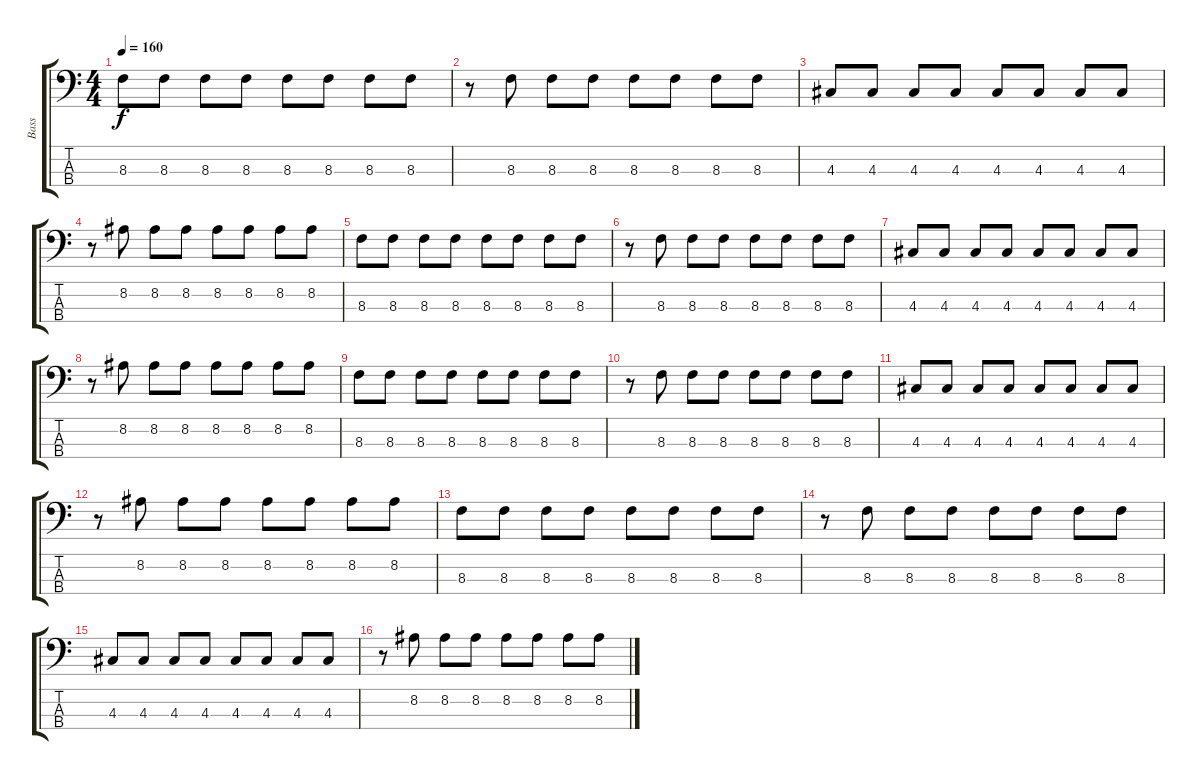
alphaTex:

\track ("Bass" "Bass") {instrument electricbassfinger}
\staff {score tabs}
\tuning (G2 D2 A1 E1) {hide}
\ts (4 4)
\tempo 160
\clef f4
\ks c
8.3.8{dy f} 8.3.8 8.3.8 8.3.8 8.3.8 8.3.8 8.3.8 8.3.8 |
r.8 8.3.8 8.3.8 8.3.8 8.3.8 8.3.8 8.3.8 8.3.8 |
4.3.8 4.3.8 4.3.8 4.3.8 4.3.8 4.3.8 4.3.8 4.3.8 |
r.8 8.2.8 8.2.8 8.2.8 8.2.8 8.2.8 8.2.8 8.2.8 |
8.3.8 8.3.8 8.3.8 8.3.8 8.3.8 8.3.8 8.3.8 8.3.8 |
r.8 8.3.8 8.3.8 8.3.8 8.3.8 8.3.8 8.3.8 8.3.8 |
4.3.8 4.3.8 4.3.8 4.3.8 4.3.8 4.3.8 4.3.8 4.3.8 |
r.8 8.2.8 8.2.8 8.2.8 8.2.8 8.2.8 8.2.8 8.2.8 |
8.3.8 8.3.8 8.3.8 8.3.8 8.3.8 8.3.8 8.3.8 8.3.8 |
r.8 8.3.8 8.3.8 8.3.8 8.3.8 8.3.8 8.3.8 8.3.8 |
4.3.8 4.3.8 4.3.8 4.3.8 4.3.8 4.3.8 4.3.8 4.3.8 |
r.8 8.2.8 8.2.8 8.2.8 8.2.8 8.2.8 8.2.8 8.2.8 |
8.3.8 8.3.8 8.3.8 8.3.8 8.3.8 8.3.8 8.3.8 8.3.8 |
r.8 8.3.8 8.3.8 8.3.8 8.3.8 8.3.8 8.3.8 8.3.8 |
4.3.8 4.3.8 4.3.8 4.3.8 4.3.8 4.3.8 4.3.8 4.3.8 |
r.8 8.2.8 8.2.8 8.2.8 8.2.8 8.2.8 8.2.8 8.2.8
